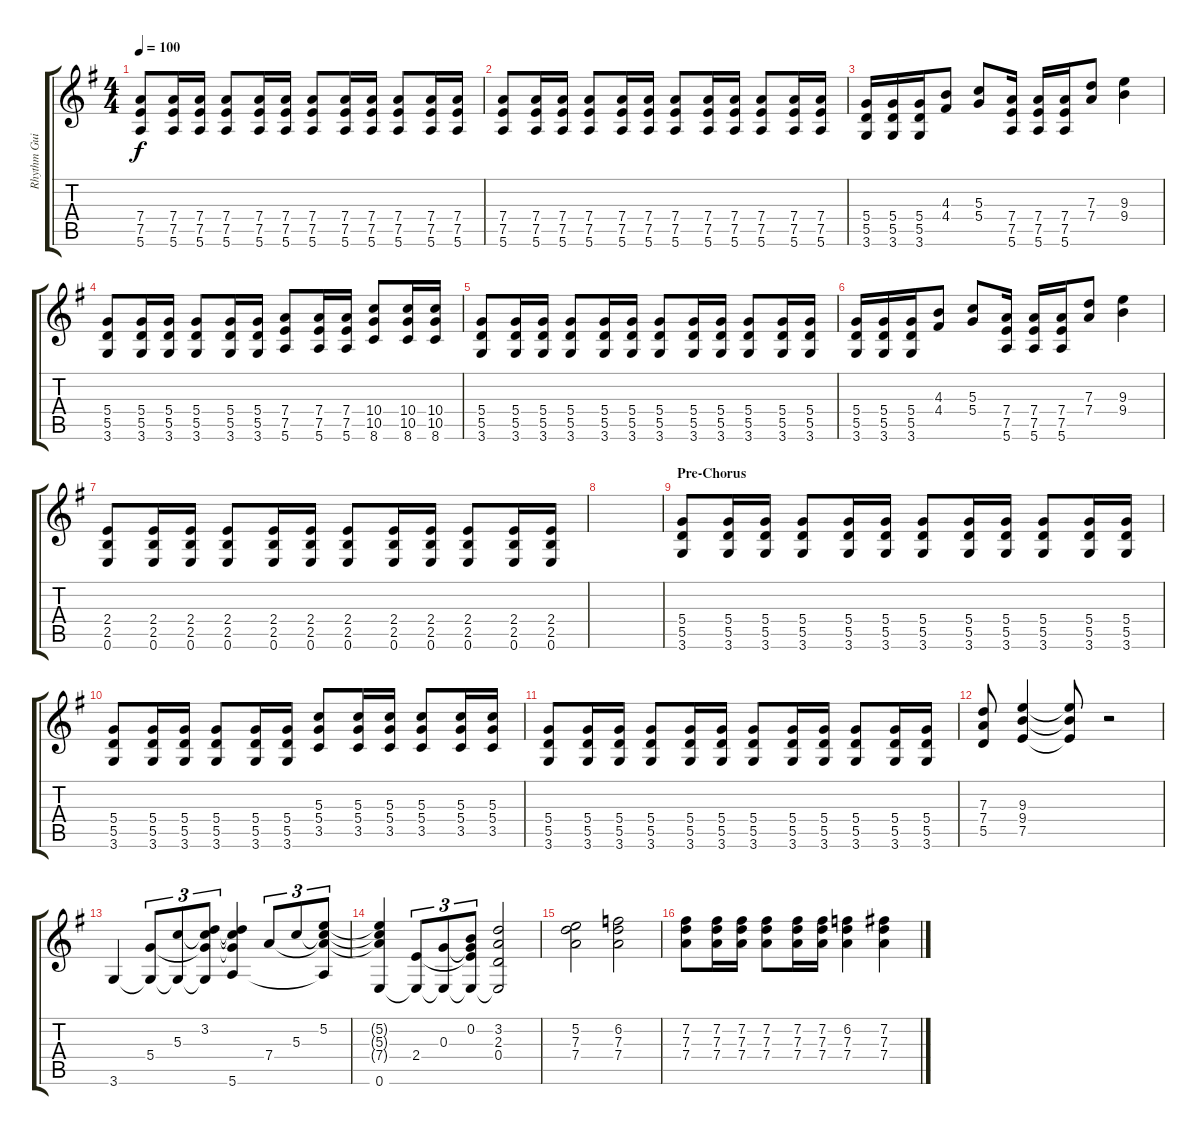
\track ("Rhythm Guitar" "Rhythm Gui") {instrument overdrivenguitar}
\staff {score tabs}
\tuning (E4 B3 G3 D3 A2 E2) {hide}
\ts (4 4)
\tempo 100
\clef g2
\ks eminor
(7.4 7.5 5.6).8{dy f} (7.4 7.5 5.6).16 (7.4 7.5 5.6).16 (7.4 7.5 5.6).8 (7.4 7.5 5.6).16 (7.4 7.5 5.6).16 (7.4 7.5 5.6).8 (7.4 7.5 5.6).16 (7.4 7.5 5.6).16 (7.4 7.5 5.6).8 (7.4 7.5 5.6).16 (7.4 7.5 5.6).16 |
(7.4 7.5 5.6).8 (7.4 7.5 5.6).16 (7.4 7.5 5.6).16 (7.4 7.5 5.6).8 (7.4 7.5 5.6).16 (7.4 7.5 5.6).16 (7.4 7.5 5.6).8 (7.4 7.5 5.6).16 (7.4 7.5 5.6).16 (7.4 7.5 5.6).8 (7.4 7.5 5.6).16 (7.4 7.5 5.6).16 |
(5.4 5.5 3.6).16 (5.4 5.5 3.6).16 (5.4 5.5 3.6).16 (4.3 4.4).8 (5.3 5.4).8 (7.4 7.5 5.6).16 (7.4 7.5 5.6).16 (7.4 7.5 5.6).16 (7.3 7.4).8 (9.3 9.4).4 |
(5.4 5.5 3.6).8 (5.4 5.5 3.6).16 (5.4 5.5 3.6).16 (5.4 5.5 3.6).8 (5.4 5.5 3.6).16 (5.4 5.5 3.6).16 (7.4 7.5 5.6).8 (7.4 7.5 5.6).16 (7.4 7.5 5.6).16 (10.4 10.5 8.6).8 (10.4 10.5 8.6).16 (10.4 10.5 8.6).16 |
(5.4 5.5 3.6).8 (5.4 5.5 3.6).16 (5.4 5.5 3.6).16 (5.4 5.5 3.6).8 (5.4 5.5 3.6).16 (5.4 5.5 3.6).16 (5.4 5.5 3.6).8 (5.4 5.5 3.6).16 (5.4 5.5 3.6).16 (5.4 5.5 3.6).8 (5.4 5.5 3.6).16 (5.4 5.5 3.6).16 |
(5.4 5.5 3.6).16 (5.4 5.5 3.6).16 (5.4 5.5 3.6).16 (4.3 4.4).8 (5.3 5.4).8 (7.4 7.5 5.6).16 (7.4 7.5 5.6).16 (7.4 7.5 5.6).16 (7.3 7.4).8 (9.3 9.4).4 |
(2.4 2.5 0.6).8 (2.4 2.5 0.6).16 (2.4 2.5 0.6).16 (2.4 2.5 0.6).8 (2.4 2.5 0.6).16 (2.4 2.5 0.6).16 (2.4 2.5 0.6).8 (2.4 2.5 0.6).16 (2.4 2.5 0.6).16 (2.4 2.5 0.6).8 (2.4 2.5 0.6).16 (2.4 2.5 0.6).16 |
|
\section ("" "Pre-Chorus")
(5.4 5.5 3.6).8 (5.4 5.5 3.6).16 (5.4 5.5 3.6).16 (5.4 5.5 3.6).8 (5.4 5.5 3.6).16 (5.4 5.5 3.6).16 (5.4 5.5 3.6).8 (5.4 5.5 3.6).16 (5.4 5.5 3.6).16 (5.4 5.5 3.6).8 (5.4 5.5 3.6).16 (5.4 5.5 3.6).16 |
(5.4 5.5 3.6).8 (5.4 5.5 3.6).16 (5.4 5.5 3.6).16 (5.4 5.5 3.6).8 (5.4 5.5 3.6).16 (5.4 5.5 3.6).16 (5.3 5.4 3.5).8 (5.3 5.4 3.5).16 (5.3 5.4 3.5).16 (5.3 5.4 3.5).8 (5.3 5.4 3.5).16 (5.3 5.4 3.5).16 |
(5.4 5.5 3.6).8 (5.4 5.5 3.6).16 (5.4 5.5 3.6).16 (5.4 5.5 3.6).8 (5.4 5.5 3.6).16 (5.4 5.5 3.6).16 (5.4 5.5 3.6).8 (5.4 5.5 3.6).16 (5.4 5.5 3.6).16 (5.4 5.5 3.6).8 (5.4 5.5 3.6).16 (5.4 5.5 3.6).16 |
(7.3 7.4 5.5).8 (9.3 9.4 7.5).4 (9.3{t} 9.4{t} 7.5{t}).8 r.2 |
3.6.4{volume 10} (5.4 3.6{t}).8{tu (3 2)} (5.3 3.6{t}).8{tu (3 2)} (3.2 5.3{t} 5.4{t} 3.6{t}).8{tu (3 2)} (3.2{t} 5.3{t} 5.4{t} 5.6).4 7.4.8{tu (3 2)} 5.3.8{tu (3 2)} (5.2 5.3{t} 7.4{t} 5.6{t}).8{tu (3 2)} |
(5.2{t} 5.3{t} 7.4{t} 0.6).4 (2.4 0.6{t}).8{tu (3 2)} (0.3 0.6{t}).8{tu (3 2)} (0.2 0.3{t} 2.4{t} 0.6{t}).8{tu (3 2)} (3.2 2.3 0.4 0.6{t}).2 |
(5.2 7.3 7.4).2 (6.2 7.3 7.4).2 |
(7.2 7.3 7.4).8 (7.2 7.3 7.4).16 (7.2 7.3 7.4).16 (7.2 7.3 7.4).8 (7.2 7.3 7.4).16 (7.2 7.3 7.4).16 (6.2 7.3 7.4).4 (7.2 7.3 7.4).4
